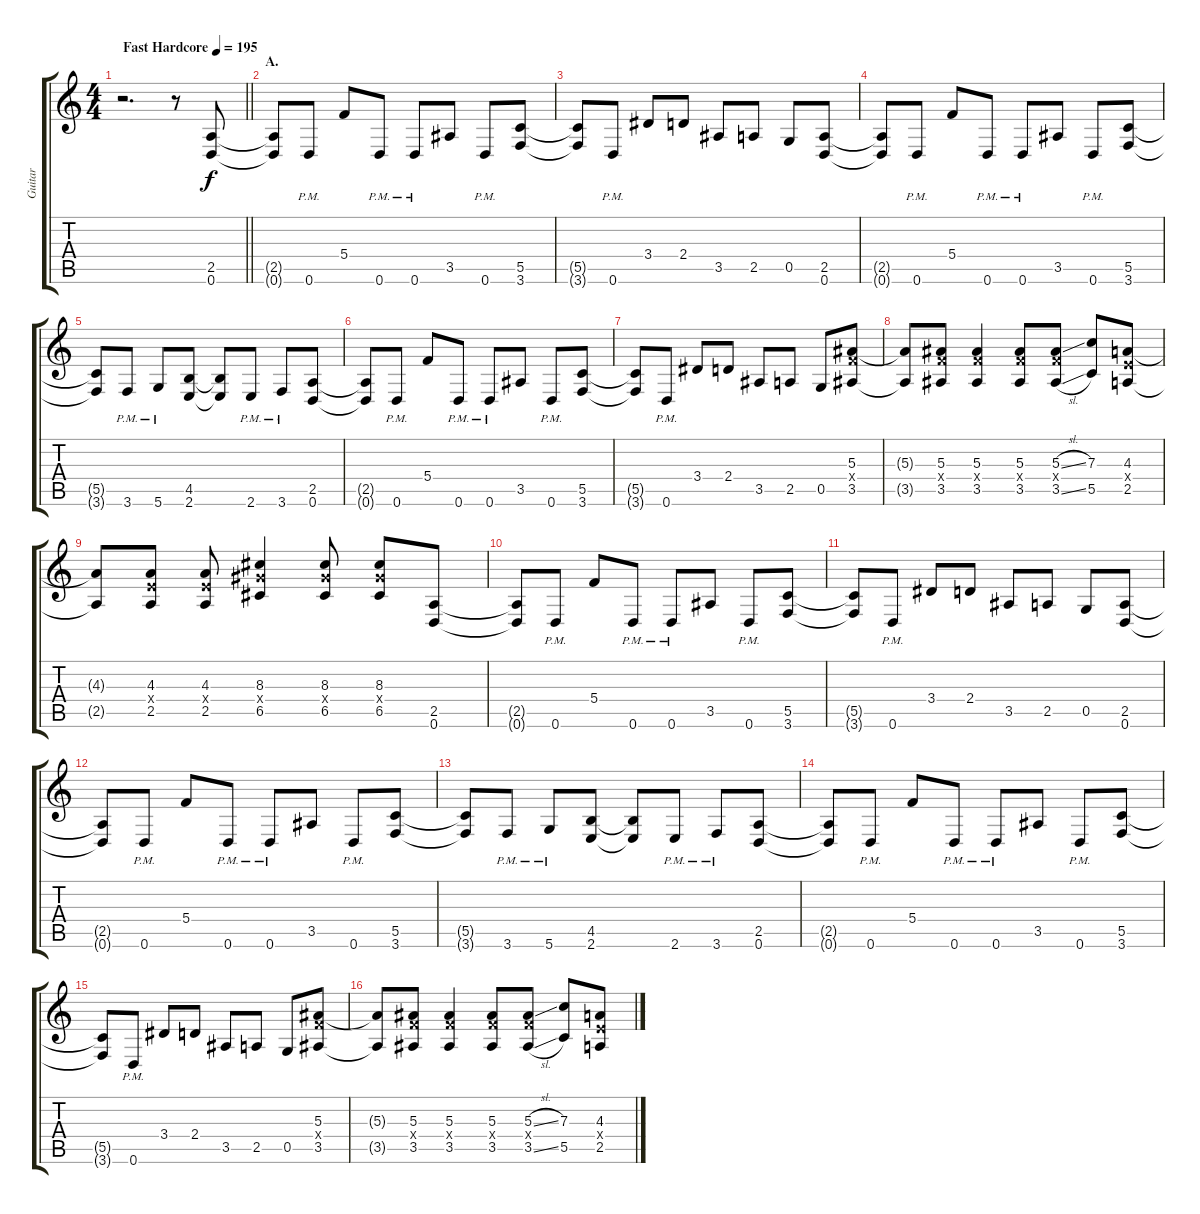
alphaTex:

\track ("Guitar" "Guitar") {instrument distortionguitar}
\staff {score tabs}
\tuning (D4 A3 F3 C3 G2 D2) {hide}
\ts (4 4)
\section ("" "")
\tempo (195 "Fast Hardcore")
\clef g2
\barLineRight lightlight
\ks c
r.2{d dy f instrument distortionguitar} r.8 (2.5 0.6).8 |
\section ("" "A.")
(2.5{t} 0.6{t}).8 0.6{pm}.8 5.4.8 0.6{pm}.8 0.6{pm}.8 3.5.8 0.6{pm}.8 (5.5 3.6).8 |
(5.5{t} 3.6{t}).8 0.6{pm}.8 3.4.8 2.4.8 3.5.8 2.5.8 0.5.8 (2.5 0.6).8 |
(2.5{t} 0.6{t}).8 0.6{pm}.8 5.4.8 0.6{pm}.8 0.6{pm}.8 3.5.8 0.6{pm}.8 (5.5 3.6).8 |
(5.5{t} 3.6{t}).8 3.6{pm}.8 5.6{pm}.8 (4.5 2.6).8 (4.5{t} 2.6{t}).8 2.6{pm}.8 3.6{pm}.8 (2.5 0.6).8 |
(2.5{t} 0.6{t}).8 0.6{pm}.8 5.4.8 0.6{pm}.8 0.6{pm}.8 3.5.8 0.6{pm}.8 (5.5 3.6).8 |
(5.5{t} 3.6{t}).8 0.6{pm}.8 3.4.8 2.4.8 3.5.8 2.5.8 0.5.8 (5.3 5.4{x} 3.5).8 |
(5.3{t} 3.5{t}).8 (5.3 5.4{x} 3.5).8 (5.3 5.4{x} 3.5).4 (5.3 5.4{x} 3.5).8 (5.3{sl} 5.4{x} 3.5{sl}).8 (7.3 5.5).8 (4.3 4.4{x} 2.5).8 |
(4.3{t} 2.5{t}).8 (4.3 4.4{x} 2.5).8 (4.3 4.4{x} 2.5).8 (8.3 8.4{x} 6.5).4 (8.3 8.4{x} 6.5).8 (8.3 8.4{x} 6.5).8 (2.5 0.6).8 |
(2.5{t} 0.6{t}).8 0.6{pm}.8 5.4.8 0.6{pm}.8 0.6{pm}.8 3.5.8 0.6{pm}.8 (5.5 3.6).8 |
(5.5{t} 3.6{t}).8 0.6{pm}.8 3.4.8 2.4.8 3.5.8 2.5.8 0.5.8 (2.5 0.6).8 |
(2.5{t} 0.6{t}).8 0.6{pm}.8 5.4.8 0.6{pm}.8 0.6{pm}.8 3.5.8 0.6{pm}.8 (5.5 3.6).8 |
(5.5{t} 3.6{t}).8 3.6{pm}.8 5.6{pm}.8 (4.5 2.6).8 (4.5{t} 2.6{t}).8 2.6{pm}.8 3.6{pm}.8 (2.5 0.6).8 |
(2.5{t} 0.6{t}).8 0.6{pm}.8 5.4.8 0.6{pm}.8 0.6{pm}.8 3.5.8 0.6{pm}.8 (5.5 3.6).8 |
(5.5{t} 3.6{t}).8 0.6{pm}.8 3.4.8 2.4.8 3.5.8 2.5.8 0.5.8 (5.3 5.4{x} 3.5).8 |
(5.3{t} 3.5{t}).8 (5.3 5.4{x} 3.5).8 (5.3 5.4{x} 3.5).4 (5.3 5.4{x} 3.5).8 (5.3{sl} 5.4{x} 3.5{sl}).8 (7.3 5.5).8 (4.3 4.4{x} 2.5).8
